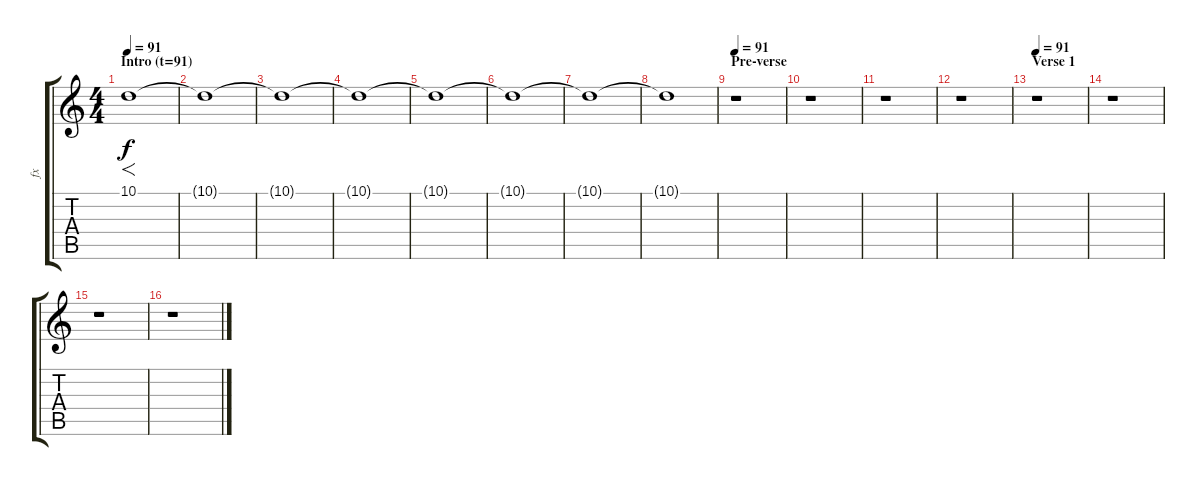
\track ("fx" "fx") {instrument pad2warm}
\staff {score tabs}
\tuning (E4 B3 G3 D3 A2 E2) {hide}
\ts (4 4)
\section ("" "Intro (t=91)")
\tempo 91
\clef g2
\ks c
10.1.1{f dy f volume 7 balance 8 instrument pad2warm} |
10.1{t}.1 |
10.1{t}.1 |
10.1{t}.1 |
\section ("" "")
10.1{t}.1 |
10.1{t}.1 |
10.1{t}.1 |
10.1{t}.1 |
\section ("" "Pre-verse")
\tempo 91
r.1 |
r.1 |
r.1 |
r.1 |
\section ("" "Verse 1")
\tempo 91
r.1 |
r.1 |
r.1 |
r.1
